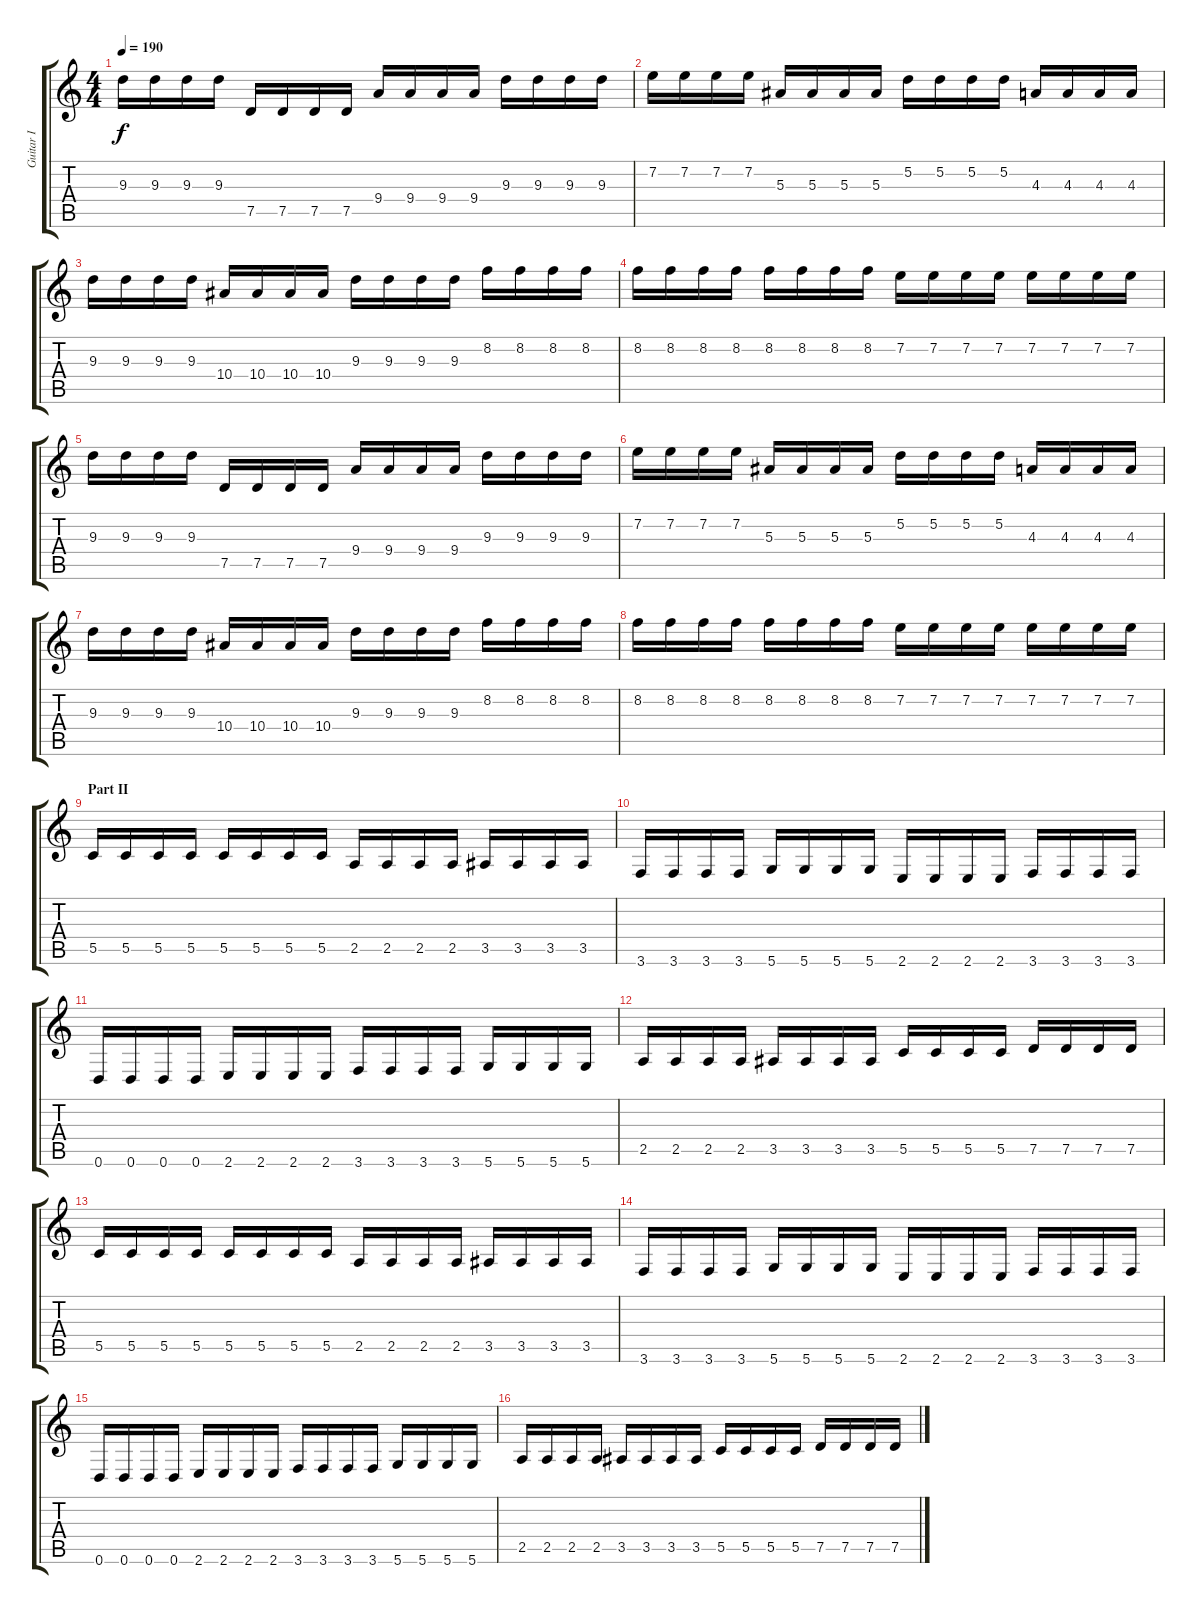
\track ("Guitar I" "Guitar I") {instrument distortionguitar}
\staff {score tabs}
\tuning (D4 A3 F3 C3 G2 D2) {hide}
\ts (4 4)
\tempo 190
\clef g2
\ks c
9.3.16{dy f} 9.3.16 9.3.16 9.3.16 7.5.16 7.5.16 7.5.16 7.5.16 9.4.16 9.4.16 9.4.16 9.4.16 9.3.16 9.3.16 9.3.16 9.3.16 |
7.2.16 7.2.16 7.2.16 7.2.16 5.3.16 5.3.16 5.3.16 5.3.16 5.2.16 5.2.16 5.2.16 5.2.16 4.3.16 4.3.16 4.3.16 4.3.16 |
9.3.16 9.3.16 9.3.16 9.3.16 10.4.16 10.4.16 10.4.16 10.4.16 9.3.16 9.3.16 9.3.16 9.3.16 8.2.16 8.2.16 8.2.16 8.2.16 |
8.2.16 8.2.16 8.2.16 8.2.16 8.2.16 8.2.16 8.2.16 8.2.16 7.2.16 7.2.16 7.2.16 7.2.16 7.2.16 7.2.16 7.2.16 7.2.16 |
9.3.16 9.3.16 9.3.16 9.3.16 7.5.16 7.5.16 7.5.16 7.5.16 9.4.16 9.4.16 9.4.16 9.4.16 9.3.16 9.3.16 9.3.16 9.3.16 |
7.2.16 7.2.16 7.2.16 7.2.16 5.3.16 5.3.16 5.3.16 5.3.16 5.2.16 5.2.16 5.2.16 5.2.16 4.3.16 4.3.16 4.3.16 4.3.16 |
9.3.16 9.3.16 9.3.16 9.3.16 10.4.16 10.4.16 10.4.16 10.4.16 9.3.16 9.3.16 9.3.16 9.3.16 8.2.16 8.2.16 8.2.16 8.2.16 |
8.2.16 8.2.16 8.2.16 8.2.16 8.2.16 8.2.16 8.2.16 8.2.16 7.2.16 7.2.16 7.2.16 7.2.16 7.2.16 7.2.16 7.2.16 7.2.16 |
\section ("" "Part II")
5.5.16 5.5.16 5.5.16 5.5.16 5.5.16 5.5.16 5.5.16 5.5.16 2.5.16 2.5.16 2.5.16 2.5.16 3.5.16 3.5.16 3.5.16 3.5.16 |
3.6.16 3.6.16 3.6.16 3.6.16 5.6.16 5.6.16 5.6.16 5.6.16 2.6.16 2.6.16 2.6.16 2.6.16 3.6.16 3.6.16 3.6.16 3.6.16 |
0.6.16 0.6.16 0.6.16 0.6.16 2.6.16 2.6.16 2.6.16 2.6.16 3.6.16 3.6.16 3.6.16 3.6.16 5.6.16 5.6.16 5.6.16 5.6.16 |
2.5.16 2.5.16 2.5.16 2.5.16 3.5.16 3.5.16 3.5.16 3.5.16 5.5.16 5.5.16 5.5.16 5.5.16 7.5.16 7.5.16 7.5.16 7.5.16 |
5.5.16 5.5.16 5.5.16 5.5.16 5.5.16 5.5.16 5.5.16 5.5.16 2.5.16 2.5.16 2.5.16 2.5.16 3.5.16 3.5.16 3.5.16 3.5.16 |
3.6.16 3.6.16 3.6.16 3.6.16 5.6.16 5.6.16 5.6.16 5.6.16 2.6.16 2.6.16 2.6.16 2.6.16 3.6.16 3.6.16 3.6.16 3.6.16 |
0.6.16 0.6.16 0.6.16 0.6.16 2.6.16 2.6.16 2.6.16 2.6.16 3.6.16 3.6.16 3.6.16 3.6.16 5.6.16 5.6.16 5.6.16 5.6.16 |
2.5.16 2.5.16 2.5.16 2.5.16 3.5.16 3.5.16 3.5.16 3.5.16 5.5.16 5.5.16 5.5.16 5.5.16 7.5.16 7.5.16 7.5.16 7.5.16
